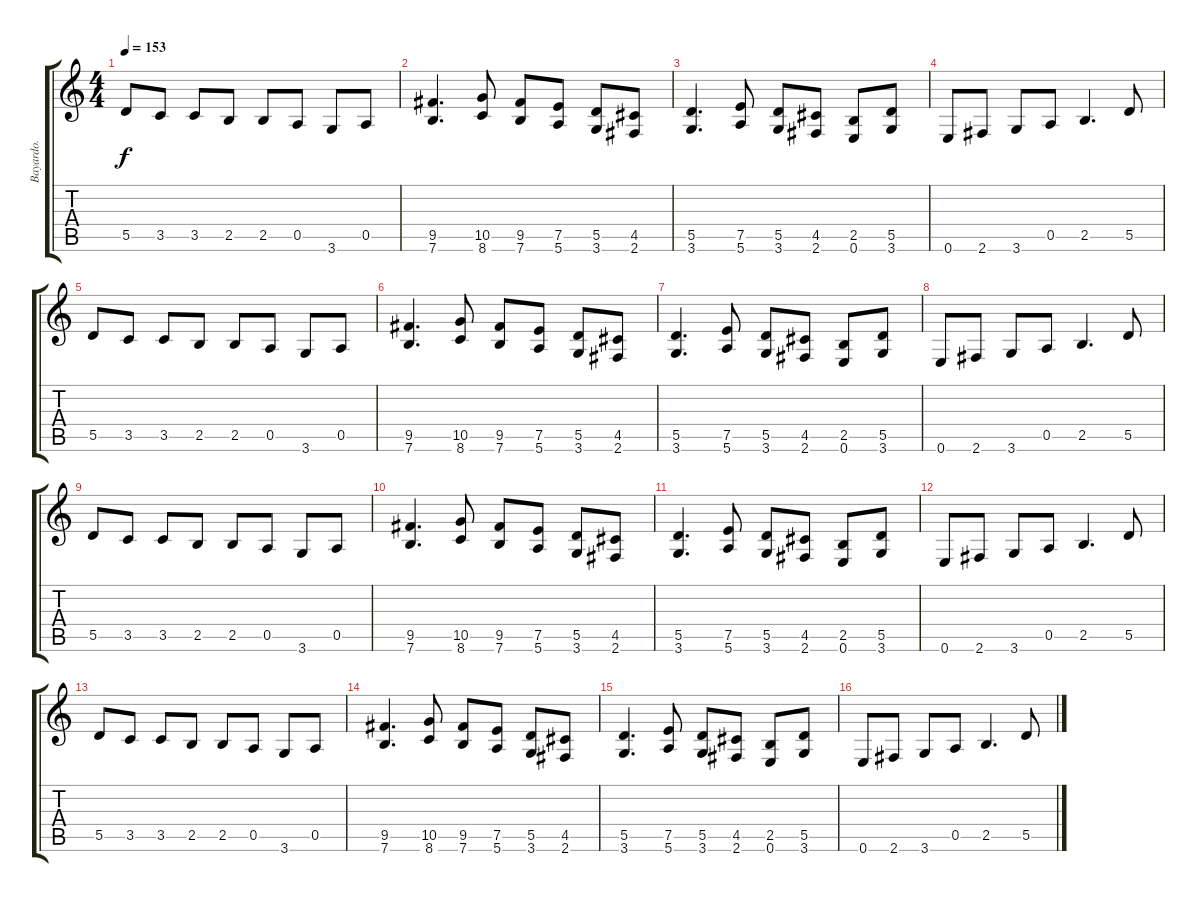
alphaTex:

\track ("Bayardo." "Bayardo.") {instrument overdrivenguitar}
\staff {score tabs}
\tuning (E4 B3 G3 D3 A2 E2) {hide}
\ts (4 4)
\tempo 153
\clef g2
\ks c
5.5.8{dy f} 3.5.8 3.5.8 2.5.8 2.5.8 0.5.8 3.6.8 0.5.8 |
(9.5 7.6).4{d} (10.5 8.6).8 (9.5 7.6).8 (7.5 5.6).8 (5.5 3.6).8 (4.5 2.6).8 |
(5.5 3.6).4{d} (7.5 5.6).8 (5.5 3.6).8 (4.5 2.6).8 (2.5 0.6).8 (5.5 3.6).8 |
0.6.8 2.6.8 3.6.8 0.5.8 2.5.4{d} 5.5.8 |
5.5.8 3.5.8 3.5.8 2.5.8 2.5.8 0.5.8 3.6.8 0.5.8 |
(9.5 7.6).4{d} (10.5 8.6).8 (9.5 7.6).8 (7.5 5.6).8 (5.5 3.6).8 (4.5 2.6).8 |
(5.5 3.6).4{d} (7.5 5.6).8 (5.5 3.6).8 (4.5 2.6).8 (2.5 0.6).8 (5.5 3.6).8 |
0.6.8 2.6.8 3.6.8 0.5.8 2.5.4{d} 5.5.8 |
5.5.8 3.5.8 3.5.8 2.5.8 2.5.8 0.5.8 3.6.8 0.5.8 |
(9.5 7.6).4{d} (10.5 8.6).8 (9.5 7.6).8 (7.5 5.6).8 (5.5 3.6).8 (4.5 2.6).8 |
(5.5 3.6).4{d} (7.5 5.6).8 (5.5 3.6).8 (4.5 2.6).8 (2.5 0.6).8 (5.5 3.6).8 |
0.6.8 2.6.8 3.6.8 0.5.8 2.5.4{d} 5.5.8 |
5.5.8 3.5.8 3.5.8 2.5.8 2.5.8 0.5.8 3.6.8 0.5.8 |
(9.5 7.6).4{d} (10.5 8.6).8 (9.5 7.6).8 (7.5 5.6).8 (5.5 3.6).8 (4.5 2.6).8 |
(5.5 3.6).4{d} (7.5 5.6).8 (5.5 3.6).8 (4.5 2.6).8 (2.5 0.6).8 (5.5 3.6).8 |
0.6.8 2.6.8 3.6.8 0.5.8 2.5.4{d} 5.5.8
